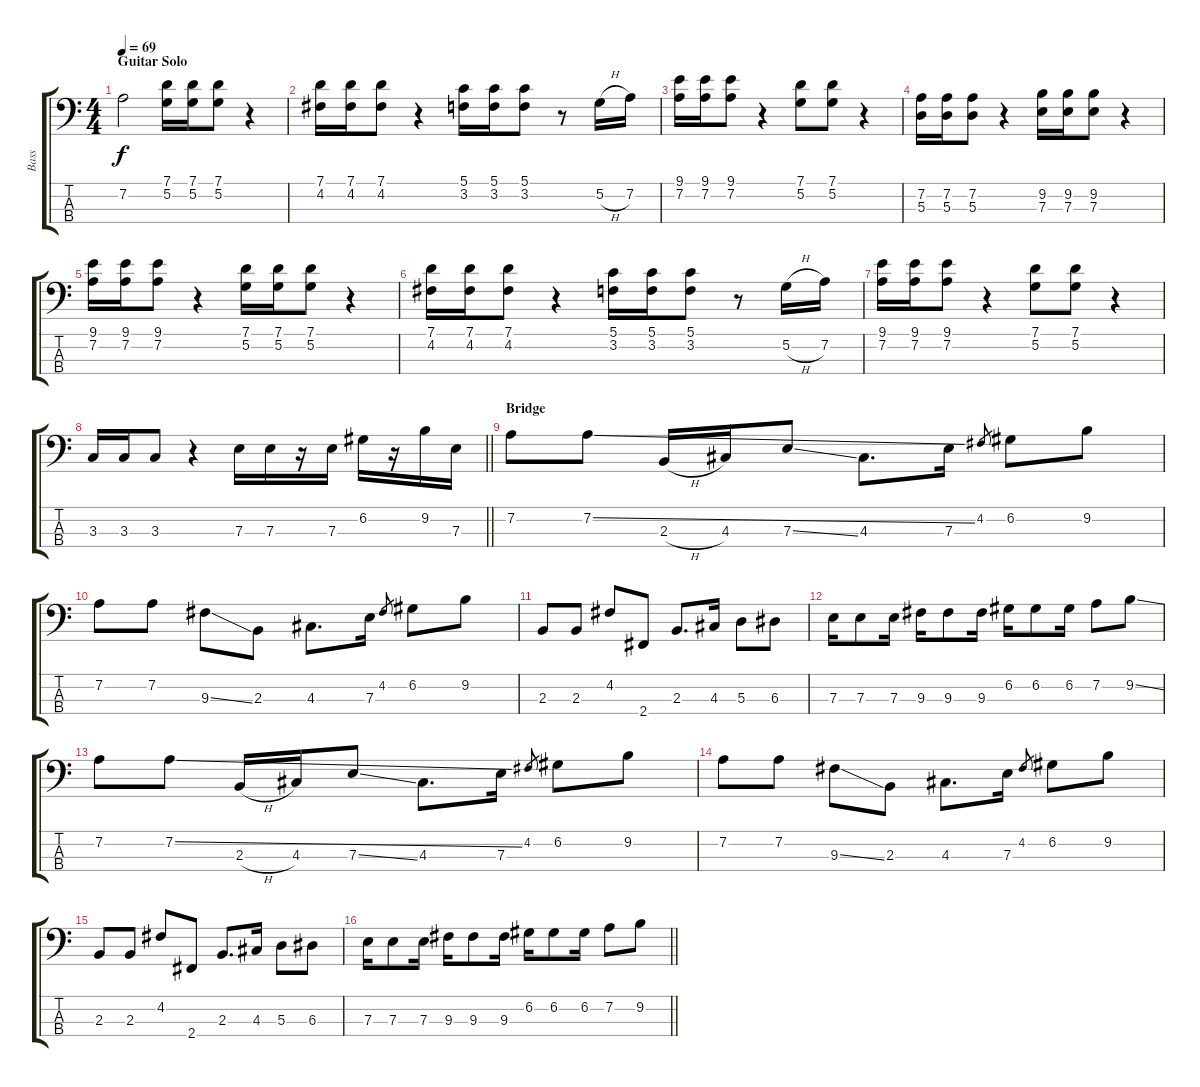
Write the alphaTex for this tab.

\track ("Bass" "Bass") {instrument electricbasspick}
\staff {score tabs}
\tuning (G2 D2 A1 E1) {hide}
\ts (4 4)
\section ("" "Guitar Solo")
\tempo 69
\clef f4
\ks c
7.2.2{dy f} (7.1 5.2).16 (7.1 5.2).16 (7.1 5.2).8 r.4 |
(7.1 4.2).16 (7.1 4.2).16 (7.1 4.2).8 r.4 (5.1 3.2).16 (5.1 3.2).16 (5.1 3.2).8 r.8 5.2{h}.16 7.2.16 |
(9.1 7.2).16 (9.1 7.2).16 (9.1 7.2).8 r.4 (7.1 5.2).8 (7.1 5.2).8 r.4 |
(7.2 5.3).16 (7.2 5.3).16 (7.2 5.3).8 r.4 (9.2 7.3).16 (9.2 7.3).16 (9.2 7.3).8 r.4 |
(9.1 7.2).16 (9.1 7.2).16 (9.1 7.2).8 r.4 (7.1 5.2).16 (7.1 5.2).16 (7.1 5.2).8 r.4 |
(7.1 4.2).16 (7.1 4.2).16 (7.1 4.2).8 r.4 (5.1 3.2).16 (5.1 3.2).16 (5.1 3.2).8 r.8 5.2{h}.16 7.2.16 |
(9.1 7.2).16 (9.1 7.2).16 (9.1 7.2).8 r.4 (7.1 5.2).8 (7.1 5.2).8 r.4 |
\barLineRight lightlight
3.3.16 3.3.16 3.3.8 r.4 7.3.16 7.3.16 r.16 7.3.16 6.2.16 r.16 9.2.16 7.3.16 |
\section ("" "Bridge")
7.2.8 7.2{ss}.8 2.3{h}.16 4.3.16 7.3{ss}.8 4.3.8{d} 7.3.16 4.2.8{gr} 6.2.8 9.2.8 |
7.2.8 7.2.8 9.3{ss}.8 2.3.8 4.3.8{d} 7.3.16 4.2.8{gr} 6.2.8 9.2.8 |
2.3.8 2.3.8 4.2.8 2.4.8 2.3.8{d} 4.3.16 5.3.8 6.3.8 |
7.3.16 7.3.8 7.3.16 9.3.16 9.3.8 9.3.16 6.2.16 6.2.8 6.2.16 7.2.8 9.2{ss}.8 |
7.2.8 7.2{ss}.8 2.3{h}.16 4.3.16 7.3{ss}.8 4.3.8{d} 7.3.16 4.2.8{gr} 6.2.8 9.2.8 |
7.2.8 7.2.8 9.3{ss}.8 2.3.8 4.3.8{d} 7.3.16 4.2.8{gr} 6.2.8 9.2.8 |
2.3.8 2.3.8 4.2.8 2.4.8 2.3.8{d} 4.3.16 5.3.8 6.3.8 |
\barLineRight lightlight
7.3.16 7.3.8 7.3.16 9.3.16 9.3.8 9.3.16 6.2.16 6.2.8 6.2.16 7.2.8 9.2{ss}.8
